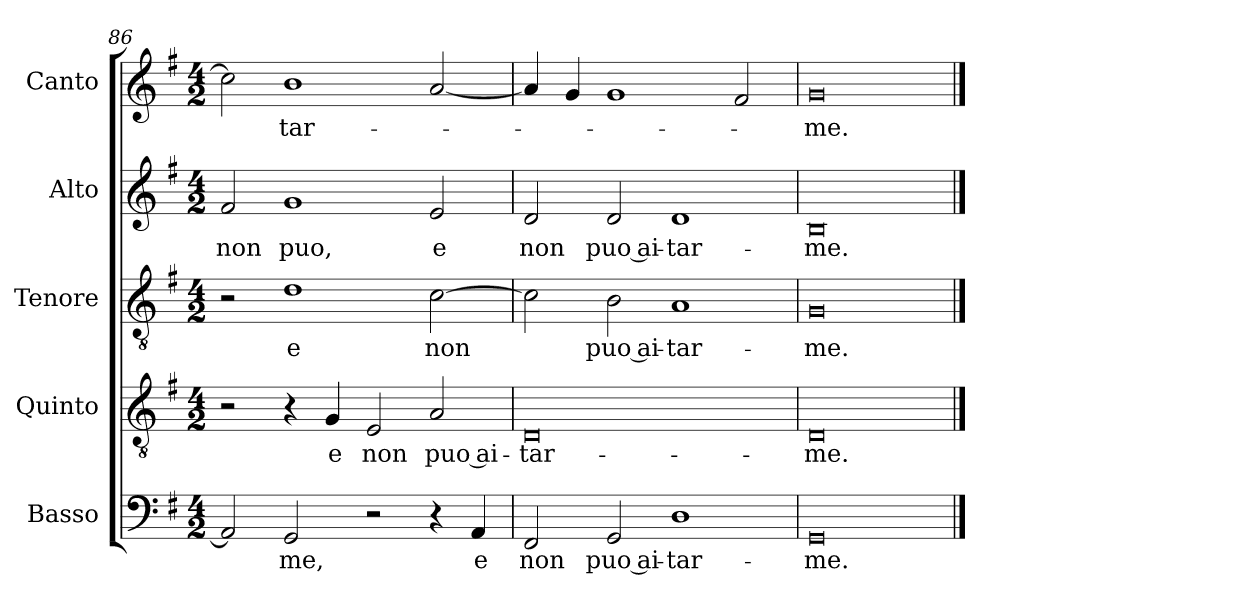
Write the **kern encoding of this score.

**kern	**text	**kern	**text	**kern	**text	**kern	**text	**kern	**text
*part5	*part5	*part4	*part4	*part3	*part3	*part2	*part2	*part1	*part1
*staff5	*staff5	*staff4	*staff4	*staff3	*staff3	*staff2	*staff2	*staff1	*staff1
*I"Basso	*	*I"Quinto	*	*I"Tenore	*	*I"Alto	*	*I"Canto	*
*I'B	*	*	*	*I'T	*	*I'A	*	*I'C	*
!!LO:LB:g=z
*clefF4	*	*clefGv2	*	*clefGv2	*	*clefG2	*	*clefG2	*
*k[f#]	*	*k[f#]	*	*k[f#]	*	*k[f#]	*	*k[f#]	*
*G:	*	*G:	*	*G:	*	*G:	*	*G:	*
*M4/2	*	*M4/2	*	*M4/2	*	*M4/2	*	*M4/2	*
=86	=86	=86	=86	=86	=86	=86	=86	=86	=86
!	!	!	!	!	!	!	!LO:LY:b	!	!
2AA/]	.	2r	.	2r	.	2f#/	non	2cc\]	.
!	!LO:LY:b	!	!	!	!	!	!	!	!
!	!	!	!	!	!LO:LY:b	!	!	!	!
!	!	!	!	!	!	!	!LO:LY:b	!	!
!	!	!	!	!	!	!	!	!	!LO:LY:b
2GG/	-me,	4r	.	1d	e	1g	puo,	1b	-tar-
!	!	!	!LO:LY:b	!	!	!	!	!	!
.	.	4G/	e	.	.	.	.	.	.
!	!	!	!LO:LY:b	!	!	!	!	!	!
2r	.	2E/	non	.	.	.	.	.	.
!	!	!	!LO:LY:b	!	!	!	!	!	!
!	!	!	!	!	!LO:LY:b	!	!	!	!
!	!	!	!	!	!	!	!LO:LY:b	!	!
4r	.	2A/	puo ai-	[2c\	non	2e/	e	[2a/	.
!	!LO:LY:b	!	!	!	!	!	!	!	!
4AA/	e	.	.	.	.	.	.	.	.
=87	=87	=87	=87	=87	=87	=87	=87	=87	=87
!	!LO:LY:b	!	!	!	!	!	!	!	!
!	!	!	!LO:LY:b	!	!	!	!	!	!
!	!	!	!	!	!	!	!LO:LY:b	!	!
2FF#/	non	0D	-tar-	2c\]	.	2d/	non	4a/]	.
.	.	.	.	.	.	.	.	4g/	.
!	!LO:LY:b	!	!	!	!	!	!	!	!
!	!	!	!	!	!LO:LY:b	!	!	!	!
!	!	!	!	!	!	!	!LO:LY:b	!	!
2GG/	puo ai-	.	.	2B\	puo ai-	2d/	puo ai-	1g	.
!	!LO:LY:b	!	!	!	!	!	!	!	!
!	!	!	!	!	!LO:LY:b	!	!	!	!
!	!	!	!	!	!	!	!LO:LY:b	!	!
1D	-tar-	.	.	1A	-tar-	1d	-tar-	.	.
.	.	.	.	.	.	.	.	2f#/	.
=88	=88	=88	=88	=88	=88	=88	=88	=88	=88
!	!LO:LY:b	!	!	!	!	!	!	!	!
!	!	!	!LO:LY:b	!	!	!	!	!	!
!	!	!	!	!	!LO:LY:b	!	!	!	!
!	!	!	!	!	!	!	!LO:LY:b	!	!
!	!	!	!	!	!	!	!	!	!LO:LY:b
0GG	-me.	0D	-me.	0G	-me.	0B	-me.	0g	-me.
==	==	==	==	==	==	==	==	==	==
*-	*-	*-	*-	*-	*-	*-	*-	*-	*-
